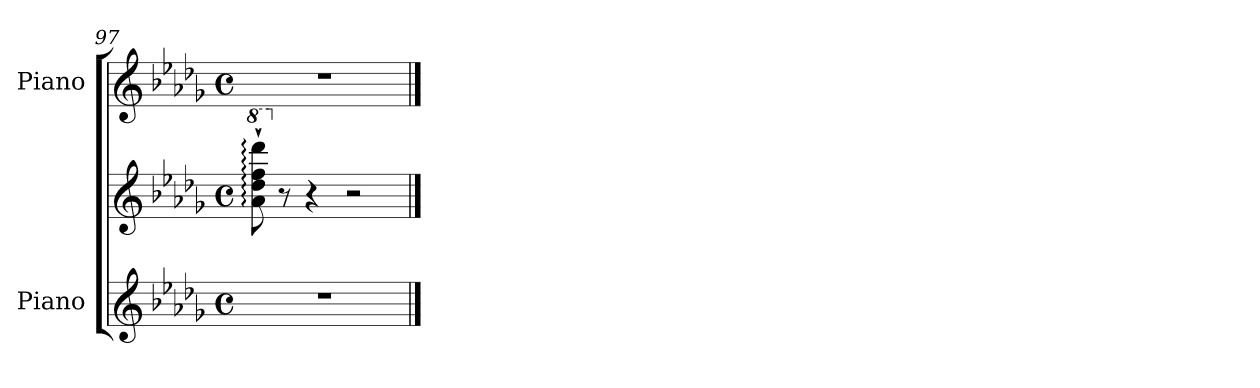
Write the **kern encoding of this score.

**kern	**kern	**kern
*part2	*part2	*part1
*staff3	*staff2	*staff1
*I"Piano	*	*I"Piano
*I'Pno	*	*I'Pno
*clefG2	*clefG2	*clefG2
*k[b-e-a-d-g-]	*k[b-e-a-d-g-]	*k[b-e-a-d-g-]
*M4/4	*M4/4	*M4/4
*met(c)	*met(c)	*met(c)
*	*8va	*
=97	=97	=97
1r	8aa-\:` 8ddd-\:` 8fff\:` 8dddd-\:`	1r
*	*X8va	*
.	8r	.
.	4r	.
.	2r	.
==	==	==
*-	*-	*-
